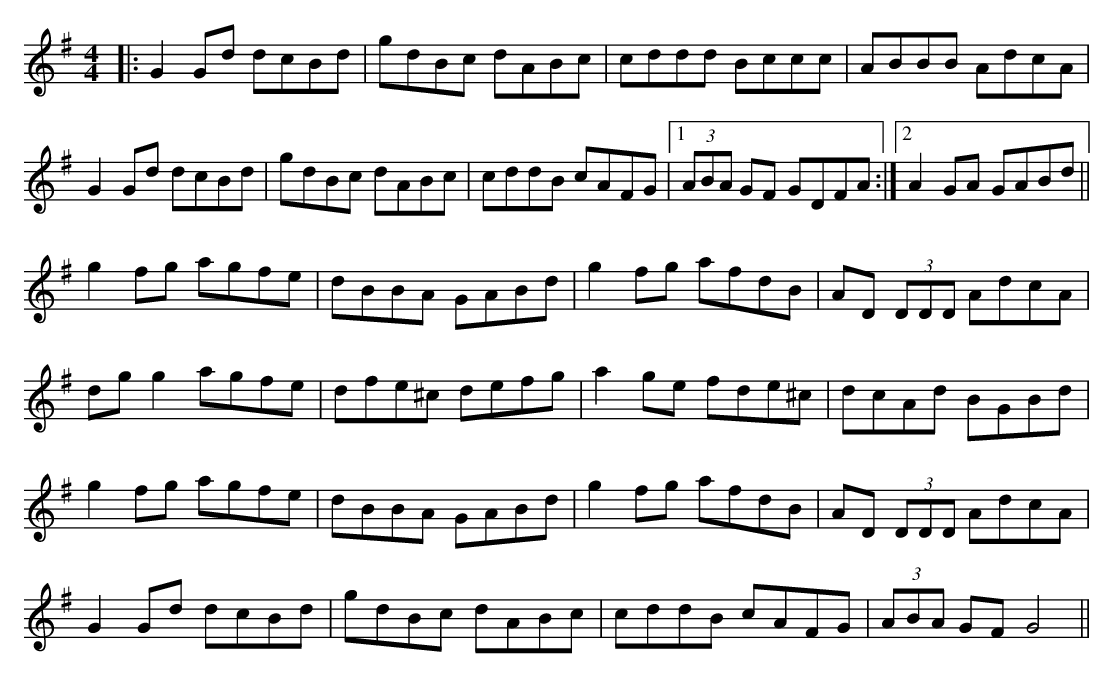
X:1
M:4/4
K:G
|:G2 Gd dcBd|gdBc dABc|cddd Bccc|ABBB AdcA|
G2 Gd dcBd|gdBc dABc|cddB cAFG|1 (3ABA GF GDFA:|2 A2 GA GABd||
g2 fg agfe|dBBA GABd|g2 fg afdB|AD (3DDD AdcA|
dg g2 agfe|dfe^c defg|a2 ge fde^c|dcAd BGBd|
g2 fg agfe|dBBA GABd|g2 fg afdB|AD (3DDD AdcA|
G2 Gd dcBd|gdBc dABc|cddB cAFG|(3ABA GF G4||
